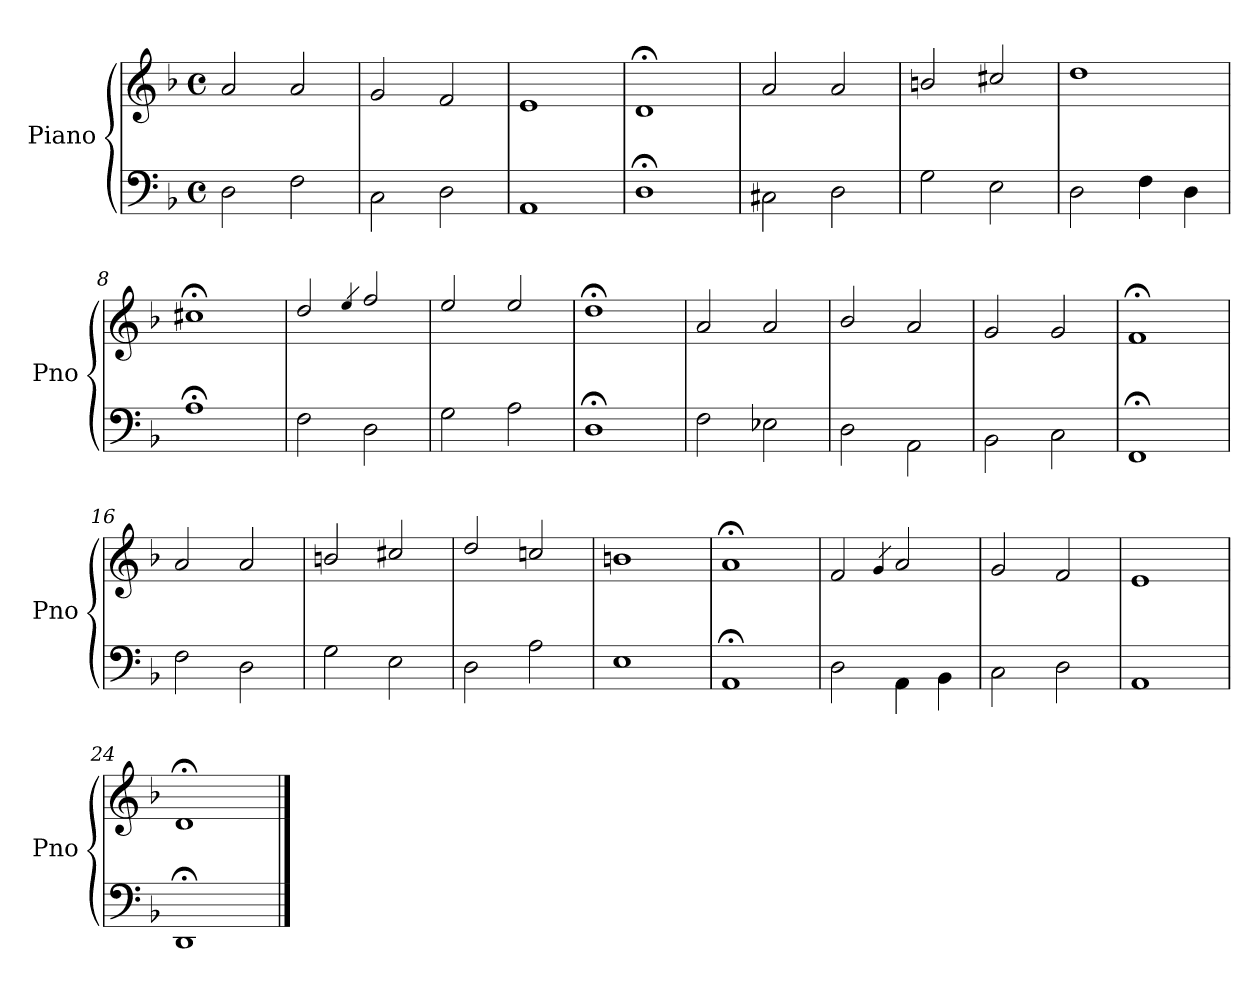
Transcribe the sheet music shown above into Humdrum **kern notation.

**kern	**kern
*part1	*part1
*staff2	*staff1
*I"Piano	*
*I'Pno	*
*clefF4	*clefG2
*k[b-]	*k[b-]
*F:	*F:
*M4/4	*M4/4
*met(c)	*met(c)
=1	=1
2D\	2a/
2F\	2a/
=2	=2
2C\	2g/
2D\	2f/
=3	=3
1AA\	1e/
=4	=4
1D;\	1d;</
=5	=5
2C#X\	2a/
2D\	2a/
=6	=6
2G\	2bn/
2E\	2cc#X/
=7	=7
2D\	1dd/
4F\	.
4D\	.
=8	=8
1A;\	1cc#X;</
!!LO:LB:g=z
=9	=9
2F\	2dd/
.	4qee/
2D\	2ff/
=10	=10
2G\	2ee/
2A\	2ee/
=11	=11
1D;\	1dd;</
=12	=12
2F\	2a/
2E-X\	2a/
=13	=13
2D\	2b-/
2AA\	2a/
=14	=14
2BB-\	2g/
2C\	2g/
=15	=15
1FF;\	1f;</
!!LO:LB:g=z
=16	=16
2F\	2a/
2D\	2a/
=17	=17
2G\	2bn/
2E\	2cc#X/
=18	=18
2D\	2dd/
2A\	2ccn/
=19	=19
1E\	1bn/
=20	=20
1AA;\	1a;</
=21	=21
2D\	2f/
.	4qg/
4AA\	2a/
4BB-\	.
=22	=22
2C\	2g/
2D\	2f/
=23	=23
1AA\	1e/
=24	=24
1DD;\	1d;</
==	==
*-	*-
